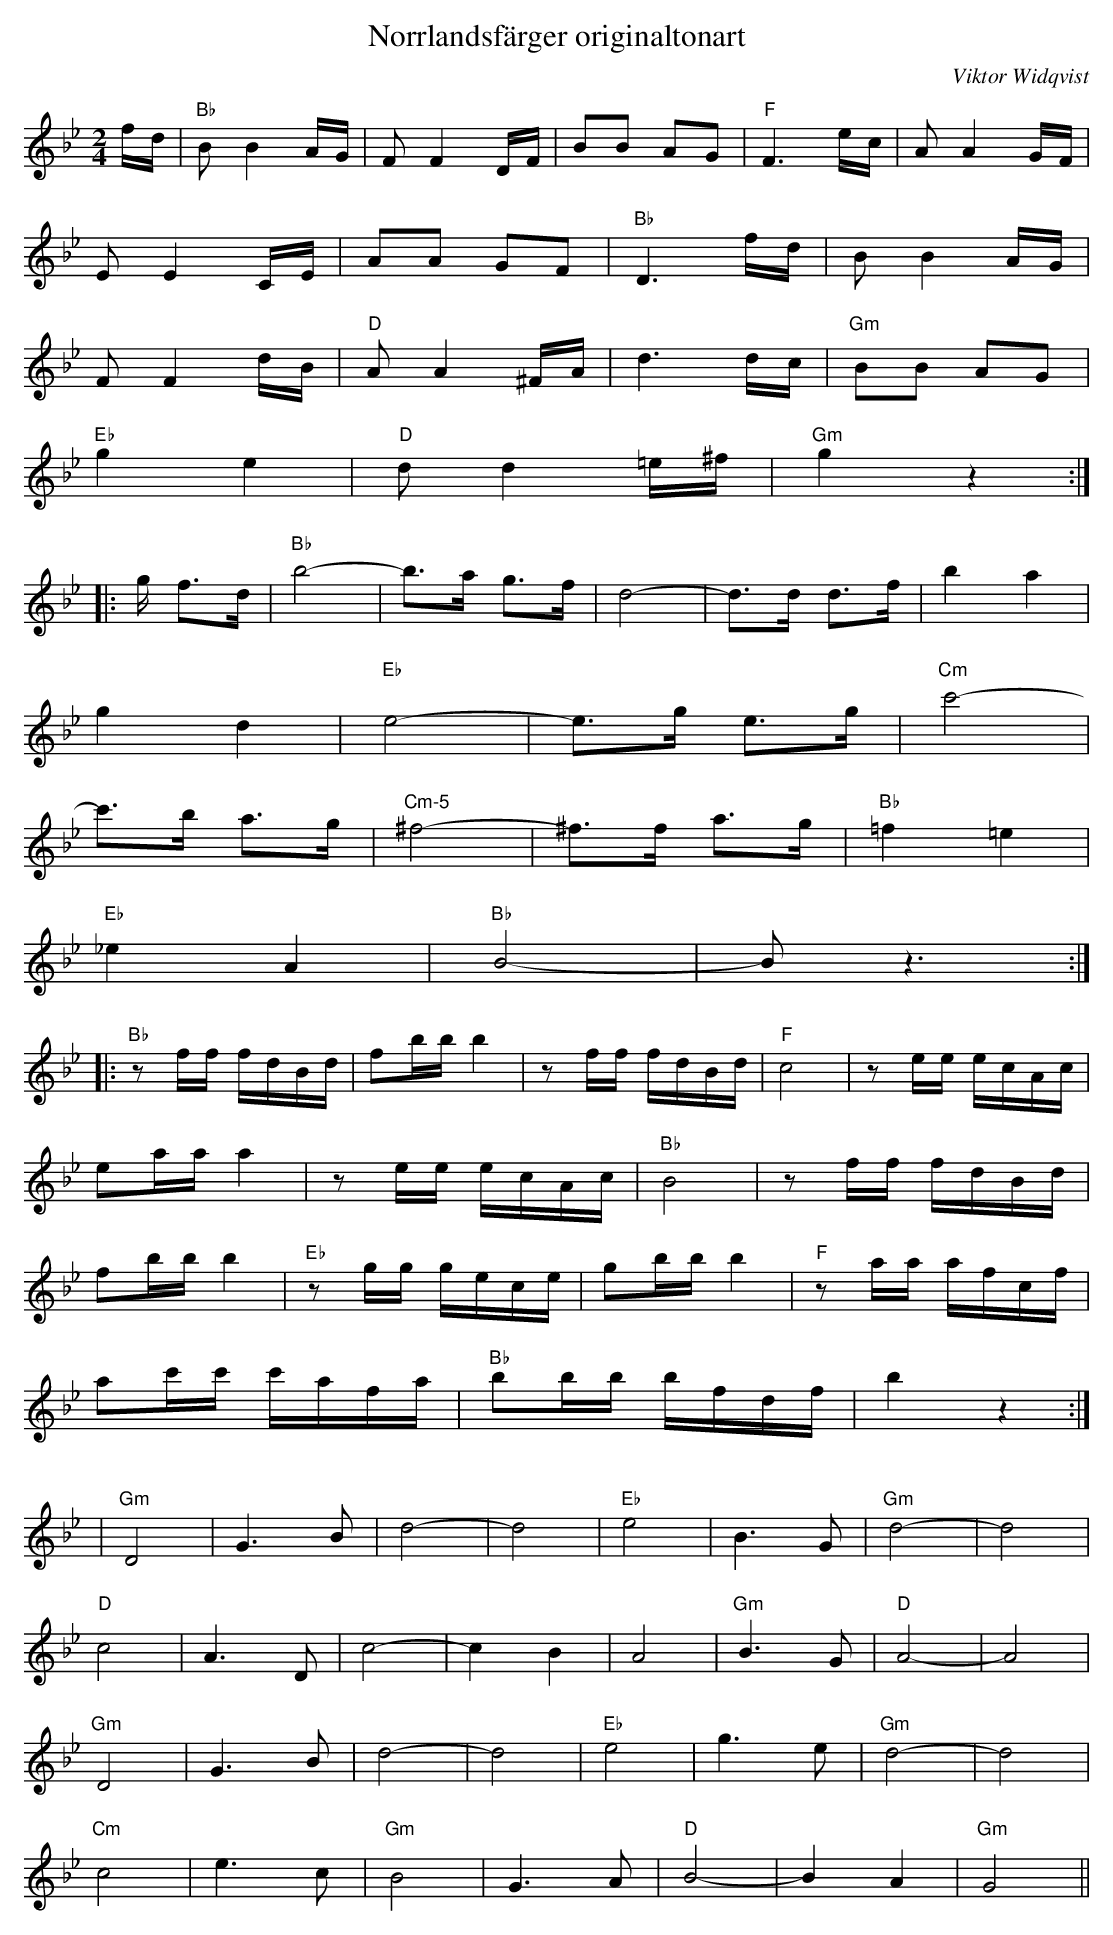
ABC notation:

X:1
T:Norrlandsfärger originaltonart
M:2/4
C:Viktor Widqvist
L:1/8
K:Bb
f/d/ |"Bb" BB2A/G/ | FF2D/F/ | BB AG | "F"F3e/c/ | AA2G/F/ |
EE2C/E/ | AA GF |"Bb" D3f/d/ | BB2 A/G/ |
FF2d/B/ | "D"AA2^F/A/ | d3d/c/ | "Gm"BB AG |
"Eb"g2 e2 | "D"dd2=e/^f/ | "Gm"g2z2 :|
|:g/ f>d | "Bb"b4- |b3/a/ g>f | d4- |d3/d/ d>f | b2 a2 |
g2 d2 | "Eb"e4- |e3/g/ e>g |"Cm" c'4- |
c'3/b/ a>g | "Cm-5"^f4- |^f3/f/ a>g | "Bb"=f2 =e2 |
"Eb"_e2 A2 | "Bb"B4- | B z3 :|
|:"Bb"zf/2f/2 f/2d/2B/2d/2 | fb/2b/2 b2 |zf/2f/2 f/2d/2B/2d/2 | "F"c4 |ze/2e/2 e/2c/2A/2c/2 |
ea/2a/2 a2 |ze/2e/2 e/2c/2A/2c/2 | "Bb"B4 |zf/2f/2 f/2d/2B/2d/2 |
fb/2b/2 b2 |"Eb"zg/2g/2 g/2e/2c/2e/2 | gb/2b/2 b2 |"F"za/2a/2 a/2f/2c/2f/2 |
ac'/2c'/2 c'/2a/2f/2a/2 | "Bb"bb/2b/2 b/2f/2d/2f/2 | b2z2 :|
K:Gm
|"Gm"D4 | G2>B2 | d4- |d4| "Eb"e4 | B2>G2 | "Gm"d4- |d4|
"D"c4 | A2>D2 | c4- | c2 B2 | A4 | "Gm"B2>G2 | "D" A4- | A4|
"Gm"D4 | G2>B2 | d4- |d4| "Eb"e4 | g2>e2 | "Gm"d4- |d4|
"Cm"c4 | e2>c2 | "Gm"B4 | G2>A2 | "D"B4- | B2 A2 | "Gm"G4 ||
